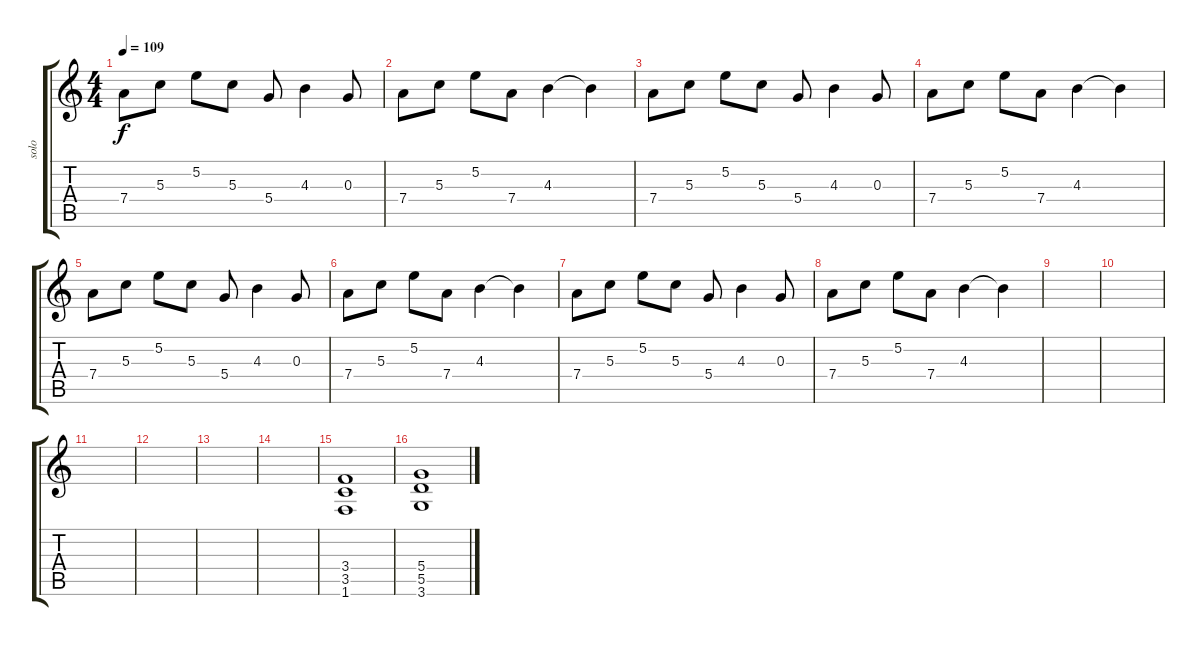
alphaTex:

\track ("solo" "solo") {instrument distortionguitar}
\staff {score tabs}
\tuning (E4 B3 G3 D3 A2 E2) {hide}
\ts (4 4)
\tempo 109
\clef g2
\ks c
7.4.8{dy f instrument distortionguitar} 5.3.8 5.2.8 5.3.8 5.4.8 4.3.4 0.3.8 |
7.4.8 5.3.8 5.2.8 7.4.8 4.3.4 4.3{t}.4 |
7.4.8 5.3.8 5.2.8 5.3.8 5.4.8 4.3.4 0.3.8 |
7.4.8 5.3.8 5.2.8 7.4.8 4.3.4 4.3{t}.4 |
7.4.8 5.3.8 5.2.8 5.3.8 5.4.8 4.3.4 0.3.8 |
7.4.8 5.3.8 5.2.8 7.4.8 4.3.4 4.3{t}.4 |
7.4.8 5.3.8 5.2.8 5.3.8 5.4.8 4.3.4 0.3.8 |
7.4.8 5.3.8 5.2.8 7.4.8 4.3.4 4.3{t}.4 |
|
|
|
|
|
|
(3.4 3.5 1.6).1 |
(5.4 5.5 3.6).1
